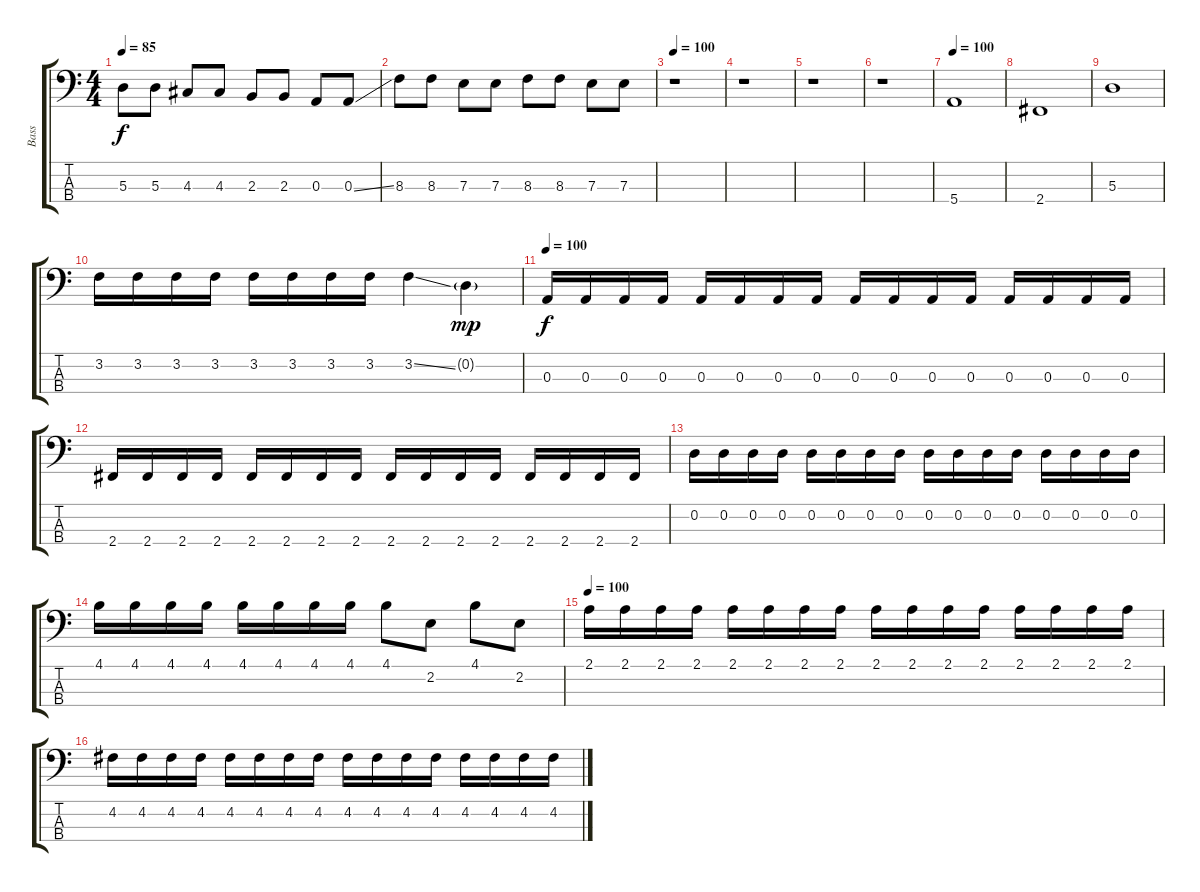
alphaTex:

\track ("Bass" "Bass") {instrument electricbasspick}
\staff {score tabs}
\tuning (G2 D2 A1 E1) {hide}
\ts (4 4)
\tempo 85
\clef f4
\ks c
5.3.8{dy f} 5.3.8 4.3.8 4.3.8 2.3.8 2.3.8 0.3.8 0.3{ss}.8 |
8.3.8 8.3.8 7.3.8 7.3.8 8.3.8 8.3.8 7.3.8 7.3.8 |
\tempo 100
r.1 |
r.1 |
r.1 |
r.1 |
\tempo 100
5.4.1 |
2.4.1 |
5.3.1 |
3.2.16 3.2.16 3.2.16 3.2.16 3.2.16 3.2.16 3.2.16 3.2.16 3.2{ss}.4 0.2{g}.4{dy mp} |
\tempo 100
0.3.16{dy f} 0.3.16 0.3.16 0.3.16 0.3.16 0.3.16 0.3.16 0.3.16 0.3.16 0.3.16 0.3.16 0.3.16 0.3.16 0.3.16 0.3.16 0.3.16 |
2.4.16 2.4.16 2.4.16 2.4.16 2.4.16 2.4.16 2.4.16 2.4.16 2.4.16 2.4.16 2.4.16 2.4.16 2.4.16 2.4.16 2.4.16 2.4.16 |
0.2.16 0.2.16 0.2.16 0.2.16 0.2.16 0.2.16 0.2.16 0.2.16 0.2.16 0.2.16 0.2.16 0.2.16 0.2.16 0.2.16 0.2.16 0.2.16 |
4.1.16 4.1.16 4.1.16 4.1.16 4.1.16 4.1.16 4.1.16 4.1.16 4.1.8 2.2.8 4.1.8 2.2.8 |
\tempo 100
2.1.16 2.1.16 2.1.16 2.1.16 2.1.16 2.1.16 2.1.16 2.1.16 2.1.16 2.1.16 2.1.16 2.1.16 2.1.16 2.1.16 2.1.16 2.1.16 |
4.2.16 4.2.16 4.2.16 4.2.16 4.2.16 4.2.16 4.2.16 4.2.16 4.2.16 4.2.16 4.2.16 4.2.16 4.2.16 4.2.16 4.2.16 4.2.16
